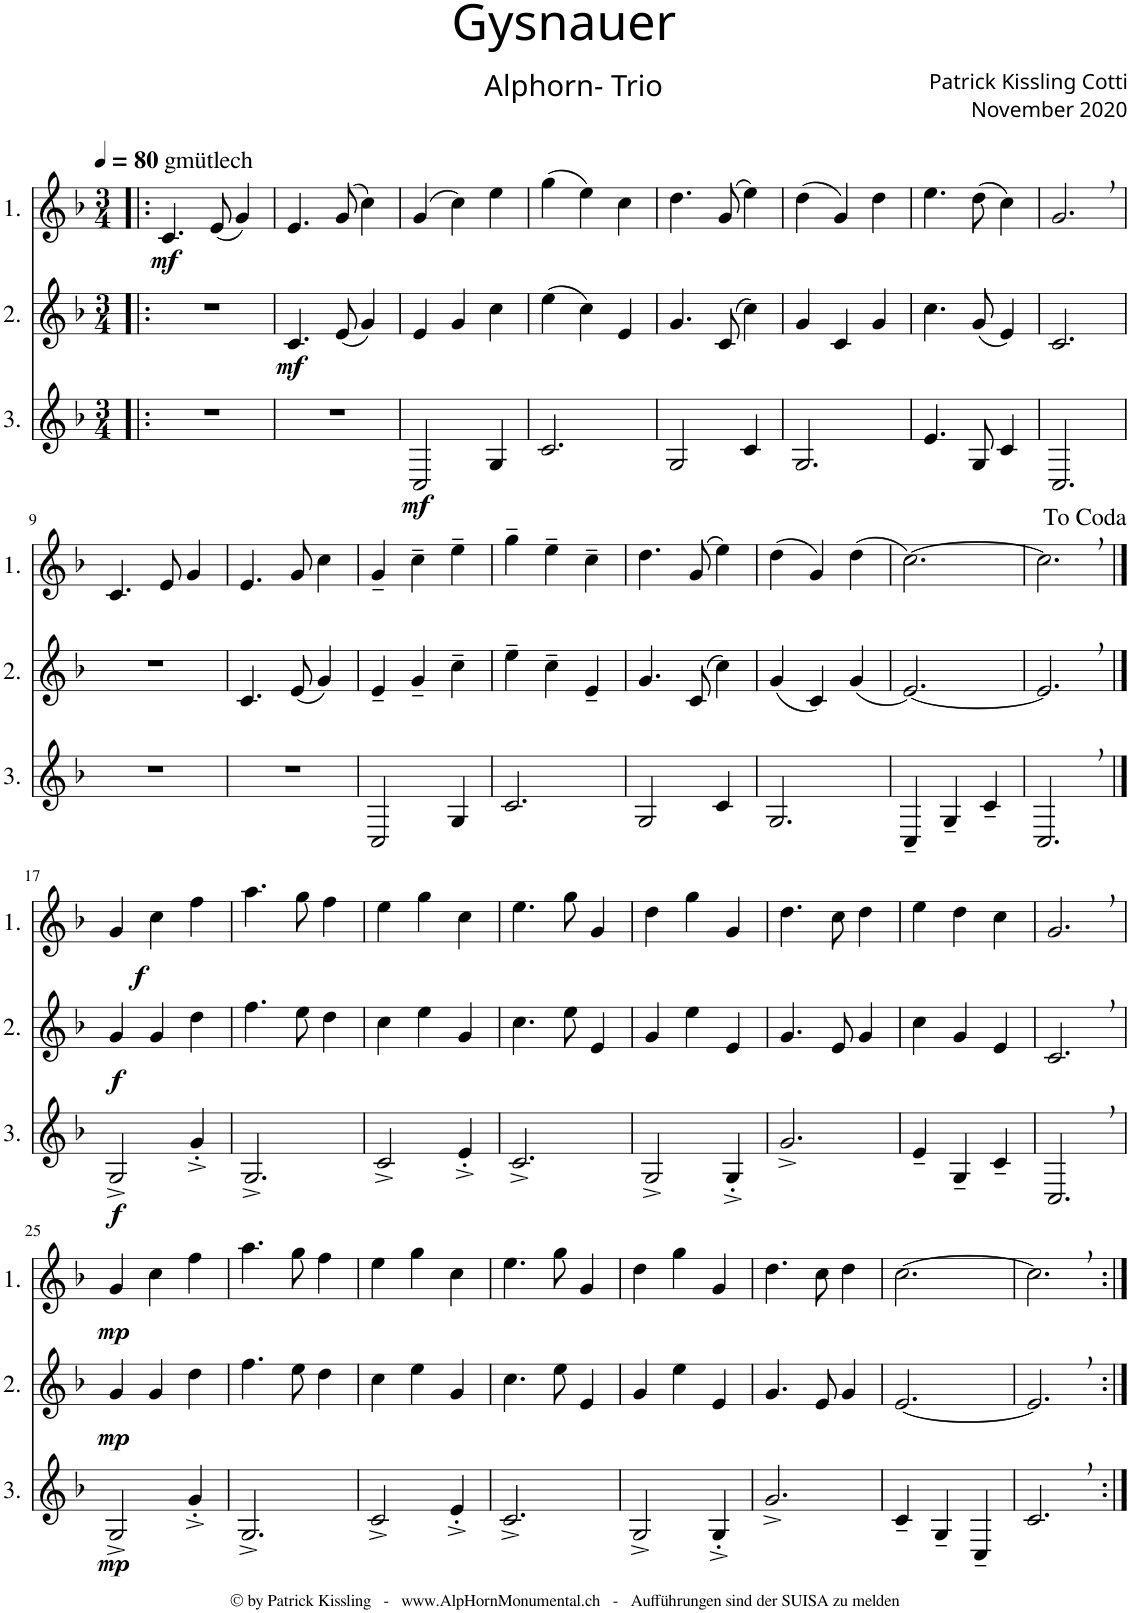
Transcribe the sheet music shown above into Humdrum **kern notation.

**kern	**dynam	**kern	**dynam	**kern	**dynam
*part3	*part3	*part2	*part2	*part1	*part1
*staff3	*staff3	*staff2	*staff2	*staff1	*staff1
*I"3.	*	*I"2.	*	*I"1.	*
*clefG2	*	*clefG2	*	*clefG2	*
*Trd4c7	*	*Trd4c7	*	*Trd4c7	*
*k[b-]	*	*k[b-]	*	*k[b-]	*
*M3/4	*	*M3/4	*	*M3/4	*
*MM80	*	*MM80	*	*MM80	*
=1!|:	=1!|:	=1!|:	=1!|:	=1!|:	=1!|:
!	!	!	!	!LO:TX:a:t=gmütlech	!
!	!	!	!	!	!LO:DY:b
2.r	.	2.r	.	4.c/	mf
.	.	.	.	(8e/	.
.	.	.	.	4g/)	.
=2	=2	=2	=2	=2	=2
!	!	!	!LO:DY:b	!	!
2.r	.	4.c/	mf	4.e/	.
.	.	(8e/	.	(8g/	.
.	.	4g/)	.	4cc\)	.
=3	=3	=3	=3	=3	=3
!	!LO:DY:b	!	!	!	!
2C/	mf	4e/	.	(4g/	.
.	.	4g/	.	4cc\)	.
4G/	.	4cc\	.	4ee\	.
=4	=4	=4	=4	=4	=4
2.c/	.	(4ee\	.	(4gg\	.
.	.	4cc\)	.	4ee\)	.
.	.	4e/	.	4cc\	.
=5	=5	=5	=5	=5	=5
2G/	.	4.g/	.	4.dd\	.
.	.	(8c/	.	(8g/	.
4c/	.	4cc\)	.	4ee\)	.
=6	=6	=6	=6	=6	=6
2.G/	.	4g/	.	(4dd\	.
.	.	4c/	.	4g/)	.
.	.	4g/	.	4dd\	.
=7	=7	=7	=7	=7	=7
4.e/	.	4.cc\	.	4.ee\	.
8G/	.	(8g/	.	(8dd\	.
4c/	.	4e/)	.	4cc\)	.
=8	=8	=8	=8	=8	=8
2.C/	.	2.c/	.	2.g,/	.
!!LO:LB:g=z
=9	=9	=9	=9	=9	=9
2.r	.	2.r	.	4.c/	.
.	.	.	.	8e/	.
.	.	.	.	4g/	.
=10	=10	=10	=10	=10	=10
2.r	.	4.c/	.	4.e/	.
.	.	(8e/	.	8g/	.
.	.	4g/)	.	4cc\	.
=11	=11	=11	=11	=11	=11
2C/	.	4e~/	.	4g~/	.
.	.	4g~/	.	4cc~\	.
4G/	.	4cc~\	.	4ee~\	.
=12	=12	=12	=12	=12	=12
2.c/	.	4ee~\	.	4gg~\	.
.	.	4cc~\	.	4ee~\	.
.	.	4e~/	.	4cc~\	.
=13	=13	=13	=13	=13	=13
2G/	.	4.g/	.	4.dd\	.
.	.	(8c/	.	(8g/	.
4c/	.	4cc\)	.	4ee\)	.
=14	=14	=14	=14	=14	=14
2.G/	.	(4g/	.	(4dd\	.
.	.	4c/)	.	4g/)	.
.	.	(4g/	.	(4dd\	.
=15	=15	=15	=15	=15	=15
4C~/	.	[2.e/)	.	[2.cc\)	.
4G~/	.	.	.	.	.
4c~/	.	.	.	.	.
=16	=16	=16	=16	=16	=16
2.C,/	.	2.e,/]	.	2.cc,\]	.
!!LO:LB:g=z
==17	==17	==17	==17	==17	==17
!	!LO:DY:b	!	!LO:DY:b	!	!LO:DY:b
2G^/	f	4g/	f	4g/	f
.	.	4g/	.	4cc\	.
4g'^/	.	4dd\	.	4ff\	.
=18	=18	=18	=18	=18	=18
2.G^/	.	4.ff\	.	4.aa\	.
.	.	8ee\	.	8gg\	.
.	.	4dd\	.	4ff\	.
=19	=19	=19	=19	=19	=19
2c^/	.	4cc\	.	4ee\	.
.	.	4ee\	.	4gg\	.
4e'^/	.	4g/	.	4cc\	.
=20	=20	=20	=20	=20	=20
2.c^/	.	4.cc\	.	4.ee\	.
.	.	8ee\	.	8gg\	.
.	.	4e/	.	4g/	.
=21	=21	=21	=21	=21	=21
2G^/	.	4g/	.	4dd\	.
.	.	4ee\	.	4gg\	.
4G'^/	.	4e/	.	4g/	.
=22	=22	=22	=22	=22	=22
2.g^/	.	4.g/	.	4.dd\	.
.	.	8e/	.	8cc\	.
.	.	4g/	.	4dd\	.
=23	=23	=23	=23	=23	=23
4e~/	.	4cc\	.	4ee\	.
4G~/	.	4g/	.	4dd\	.
4c~/	.	4e/	.	4cc\	.
=24	=24	=24	=24	=24	=24
2.C,/	.	2.c,/	.	2.g,/	.
!!LO:LB:g=z
=25	=25	=25	=25	=25	=25
!	!LO:DY:b	!	!LO:DY:b	!	!LO:DY:b
2G^/	mp	4g/	mp	4g/	mp
.	.	4g/	.	4cc\	.
4g'^/	.	4dd\	.	4ff\	.
=26	=26	=26	=26	=26	=26
2.G^/	.	4.ff\	.	4.aa\	.
.	.	8ee\	.	8gg\	.
.	.	4dd\	.	4ff\	.
=27	=27	=27	=27	=27	=27
2c^/	.	4cc\	.	4ee\	.
.	.	4ee\	.	4gg\	.
4e'^/	.	4g/	.	4cc\	.
=28	=28	=28	=28	=28	=28
2.c^/	.	4.cc\	.	4.ee\	.
.	.	8ee\	.	8gg\	.
.	.	4e/	.	4g/	.
=29	=29	=29	=29	=29	=29
2G^/	.	4g/	.	4dd\	.
.	.	4ee\	.	4gg\	.
4G'^/	.	4e/	.	4g/	.
=30	=30	=30	=30	=30	=30
2.g^/	.	4.g/	.	4.dd\	.
.	.	8e/	.	8cc\	.
.	.	4g/	.	4dd\	.
=31	=31	=31	=31	=31	=31
4c~/	.	[2.e/	.	[2.cc\	.
4G~/	.	.	.	.	.
4C~/	.	.	.	.	.
=32	=32	=32	=32	=32	=32
2.c,/	.	2.e,/]	.	2.cc,\]	.
=:|!	=:|!	=:|!	=:|!	=:|!	=:|!
*-	*-	*-	*-	*-	*-
